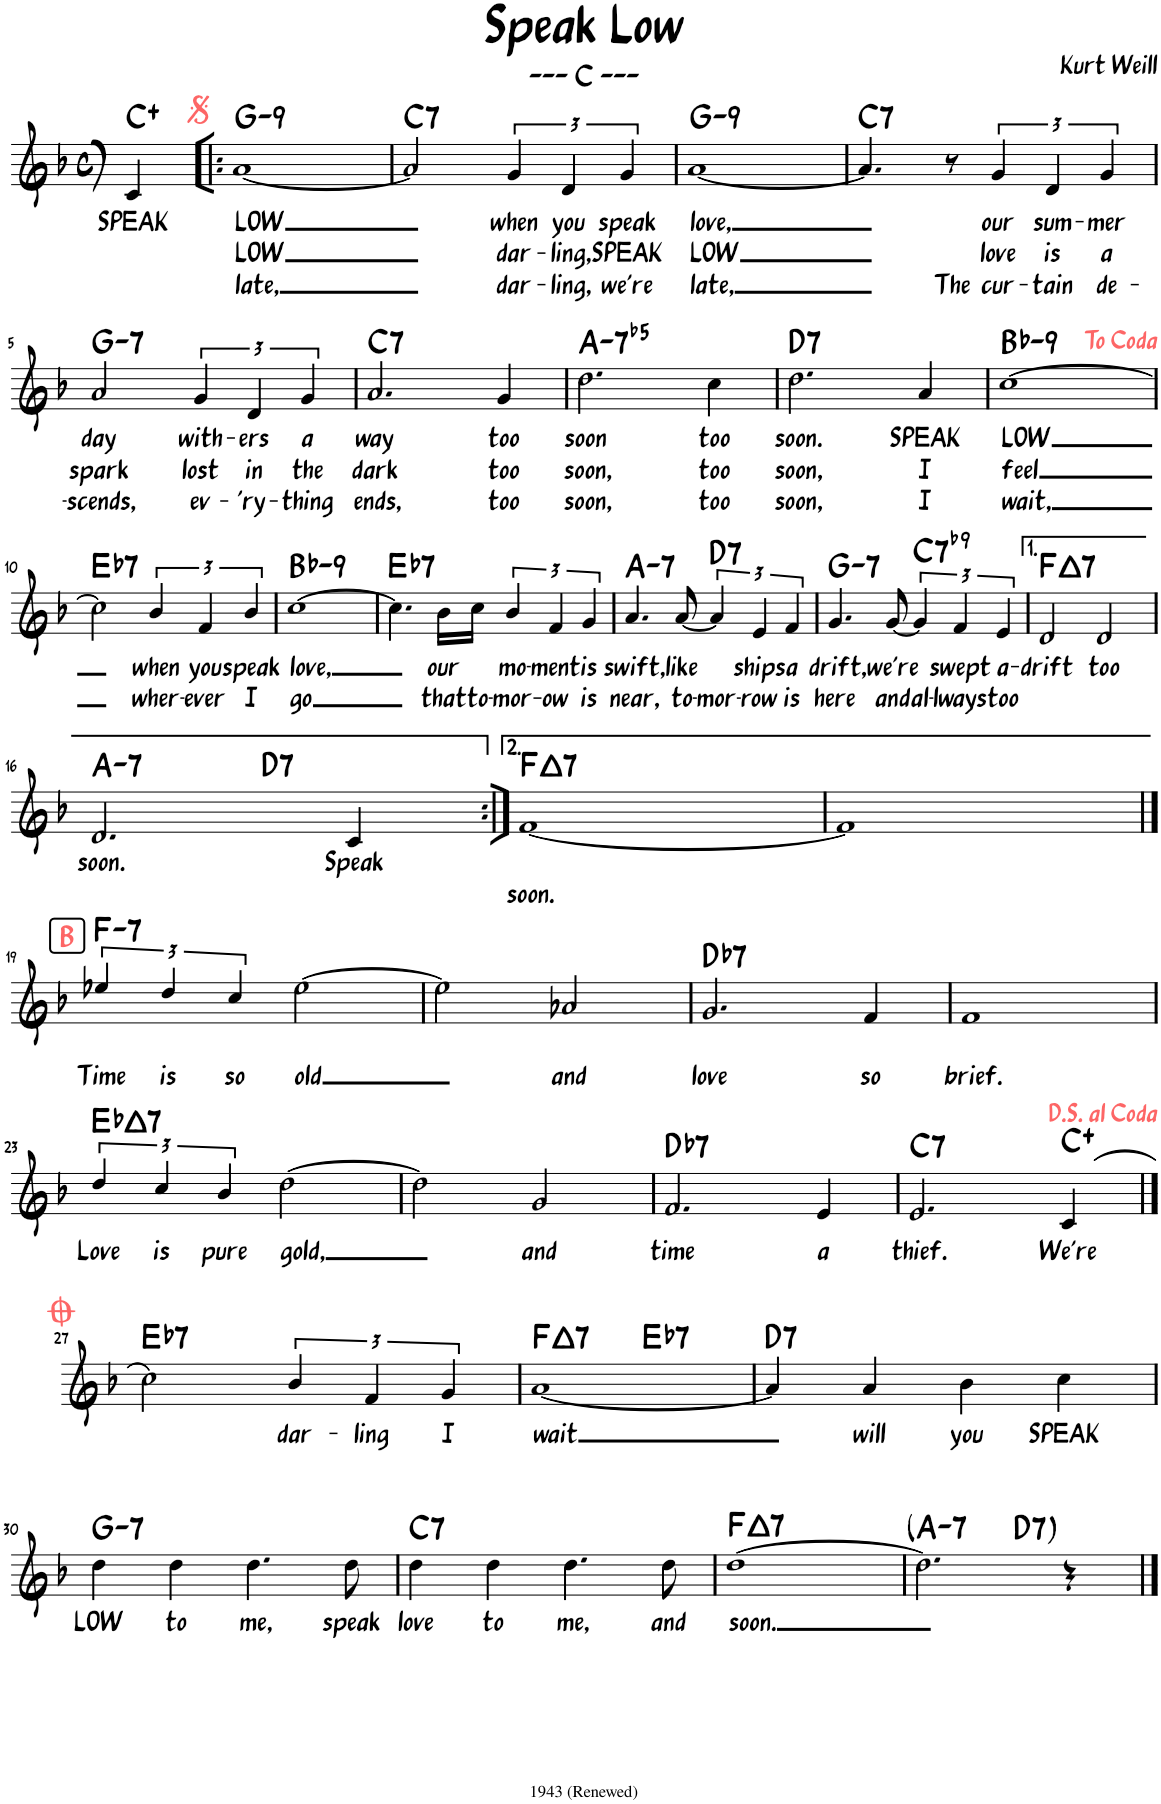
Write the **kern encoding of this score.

**kern	**text	**text	**text	**harte
*part1	*part1	*part1	*part1	*part1
*staff1	*staff1	*staff1	*staff1	*
*I"Piano	*	*	*	*
*I'Pno.	*	*	*	*
*clefG2	*	*	*	*
*k[b-]	*	*	*	*
*F:	*	*	*	*
*M4/4	*	*	*	*
*met(c)	*	*	*	*
=	=	=	=	=
!	!LO:LY:b	!	!	!
4c/	SPEAK	.	.	C:aug
=1!|:	=1!|:	=1!|:	=1!|:	=1!|:
!	!LO:LY:b	!LO:LY:b	!LO:LY:b	!LO:H:kt=9
[1a	LOW	LOW	late,	G:min9
=2	=2	=2	=2	=2
!	!	!	!	!LO:H:kt=7
2a/]	.	.	.	C:7
!	!LO:LY:b	!LO:LY:b	!LO:LY:b	!
6g/	when	dar-	dar-	.
!	!LO:LY:b	!LO:LY:b	!LO:LY:b	!
6d/	you	ling,	-ling,	.
!	!LO:LY:b	!LO:LY:b	!LO:LY:b	!
6g/	speak	SPEAK	we're	.
=3	=3	=3	=3	=3
!	!LO:LY:b	!LO:LY:b	!LO:LY:b	!LO:H:kt=9
[1a	love,	LOW	late,	G:min9
=4	=4	=4	=4	=4
!	!	!	!	!LO:H:kt=7
4.a/]	.	.	.	C:7
!	!	!	!LO:LY:b	!
8r	.	.	The	.
!	!LO:LY:b	!LO:LY:b	!LO:LY:b	!
6g/	our	love	cur-	.
!	!LO:LY:b	!LO:LY:b	!LO:LY:b	!
6d/	sum-	is	-tain	.
!	!LO:LY:b	!LO:LY:b	!LO:LY:b	!
6g/	-mer	a	de-	.
!!LO:LB:g=z
=5	=5	=5	=5	=5
!	!LO:LY:b	!LO:LY:b	!LO:LY:b	!LO:H:kt=7
2a/	day	spark	-scends,	G:min7
!	!LO:LY:b	!LO:LY:b	!LO:LY:b	!
6g/	with-	lost	ev-	.
!	!LO:LY:b	!LO:LY:b	!LO:LY:b	!
6d/	-ers	in	-'ry-	.
!	!LO:LY:b	!LO:LY:b	!LO:LY:b	!
6g/	a	the	-thing	.
=6	=6	=6	=6	=6
!	!LO:LY:b	!LO:LY:b	!LO:LY:b	!LO:H:kt=7
2.a/	way	dark	ends,	C:7
!	!LO:LY:b	!LO:LY:b	!LO:LY:b	!
4g/	too	too	too	.
=7	=7	=7	=7	=7
!	!LO:LY:b	!LO:LY:b	!LO:LY:b	!LO:H:kt=-7b5
2.dd\	soon	soon,	soon,	A:hdim7
!	!LO:LY:b	!LO:LY:b	!LO:LY:b	!
4cc\	too	too	too	.
=8	=8	=8	=8	=8
!	!LO:LY:b	!LO:LY:b	!LO:LY:b	!LO:H:kt=7
2.dd\	soon.	soon,	soon,	D:7
!	!LO:LY:b	!LO:LY:b	!LO:LY:b	!
4a/	SPEAK	I	I	.
=9	=9	=9	=9	=9
!	!LO:LY:b	!LO:LY:b	!LO:LY:b	!LO:H:kt=9
[1cc	LOW	feel	wait,	Bb:min9
!!LO:LB:g=z
=10	=10	=10	=10	=10
!	!	!	!	!LO:H:kt=7
2cc\]	.	.	.	Eb:7
!	!LO:LY:b	!LO:LY:b	!	!
6b-/	when	wher-	.	.
!	!LO:LY:b	!LO:LY:b	!	!
6f/	you	-ever	.	.
!	!LO:LY:b	!LO:LY:b	!	!
6b-/	speak	I	.	.
=11	=11	=11	=11	=11
!	!LO:LY:b	!LO:LY:b	!	!LO:H:kt=9
[1cc	love,	go	.	Bb:min9
=12	=12	=12	=12	=12
!	!	!	!	!LO:H:kt=7
4.cc\]	.	.	.	Eb:7
!	!LO:LY:b	!LO:LY:b	!	!
16b-\LL	our	that	.	.
!	!	!LO:LY:b	!	!
16cc\JJ	.	to-	.	.
!	!LO:LY:b	!LO:LY:b	!	!
6b-/	mo-	-mor-	.	.
!	!LO:LY:b	!LO:LY:b	!	!
6f/	-ment	-ow	.	.
!	!LO:LY:b	!LO:LY:b	!	!
6g/	is	is	.	.
=13	=13	=13	=13	=13
!	!LO:LY:b	!LO:LY:b	!	!LO:H:kt=7
4.a/	swift,	near,	.	A:min7
!	!LO:LY:b	!LO:LY:b	!	!
[8a/	like	-to-	.	.
!	!	!LO:LY:b	!	!LO:H:kt=7
6a/]	.	-mor-	.	D:7
!	!LO:LY:b	!LO:LY:b	!	!
6e/	-ships	-row	.	.
!	!LO:LY:b	!LO:LY:b	!	!
6f/	a	is	.	.
=14	=14	=14	=14	=14
!	!LO:LY:b	!LO:LY:b	!	!LO:H:kt=7
4.g/	-drift,	here	.	G:min7
!	!LO:LY:b	!LO:LY:b	!	!
[8g/	we're	and	.	.
!	!	!LO:LY:b	!	!LO:H:kt=7
6g/]	.	al-	.	C:7(b9)
!	!LO:LY:b	!LO:LY:b	!	!
6f/	swept	lways	.	.
!	!LO:LY:b	!LO:LY:b	!	!
6e/	a-	too	.	.
=15	=15	=15	=15	=15
!	!LO:LY:b	!	!	!LO:H:kt=7
2d/	-drift	.	.	F:maj7
!	!LO:LY:b	!	!	!
2d/	too	.	.	.
!!LO:LB:g=z
=16	=16	=16	=16	=16
!	!LO:LY:b	!	!	!LO:H:kt=7
*^	*	*	*	*
2.d/	2ryy	soon.	.	.	A:min7
!	!	!	!	!	!LO:H:kt=7
.	2ryy	.	.	.	D:7
!	!	!LO:LY:b	!	!	!
4c/	.	Speak	.	.	.
=17:|!	=17:|!	=17:|!	=17:|!	=17:|!	=17:|!
!	!	!	!LO:LY:b	!	!LO:H:kt=7
*v	*v	*	*	*	*
[1f	.	soon.	.	F:maj7
=18	=18	=18	=18	=18
1f]	.	.	.	.
!!LO:LB:g=z
!!LO:REH:place=s1:a:B:rj:color=#FD6666:fs=14:t=B
==19	==19	==19	==19	==19
!	!	!LO:LY:b	!	!LO:H:kt=7
6ee-X/	.	Time	.	F:min7
!	!	!LO:LY:b	!	!
6dd/	.	is	.	.
!	!	!LO:LY:b	!	!
6cc/	.	so	.	.
!	!	!LO:LY:b	!	!
[2ee-\	.	old	.	.
=20	=20	=20	=20	=20
2ee-\]	.	.	.	.
!	!	!LO:LY:b	!	!
2a-X/	.	and	.	.
=21	=21	=21	=21	=21
!	!	!LO:LY:b	!	!LO:H:kt=7
2.g/	.	love	.	Db:7
!	!	!LO:LY:b	!	!
4f/	.	so	.	.
=22	=22	=22	=22	=22
!	!	!LO:LY:b	!	!
1f	.	brief.	.	.
!!LO:LB:g=z
=23	=23	=23	=23	=23
!	!LO:LY:b	!	!	!LO:H:kt=7
6dd/	Love	.	.	Eb:maj7
!	!LO:LY:b	!	!	!
6cc/	is	.	.	.
!	!LO:LY:b	!	!	!
6b-/	pure	.	.	.
!	!LO:LY:b	!	!	!
[2dd\	gold,	.	.	.
=24	=24	=24	=24	=24
2dd\]	.	.	.	.
!	!LO:LY:b	!	!	!
2g/	and	.	.	.
=25	=25	=25	=25	=25
!	!LO:LY:b	!	!	!LO:H:kt=7
2.f/	time	.	.	Db:7
!	!LO:LY:b	!	!	!
4e/	a	.	.	.
=26	=26	=26	=26	=26
!	!LO:LY:b	!	!	!LO:H:kt=7
2.e/	thief.	.	.	C:7
!	!LO:LY:b	!	!	!
(4c/	We're	.	.	C:aug
!!LO:LB:g=z
==27	==27	==27	==27	==27
!	!	!	!	!LO:H:kt=7
2cc\)	.	.	.	Eb:7
!	!LO:LY:b	!	!	!
6b-/	dar-	.	.	.
!	!LO:LY:b	!	!	!
6f/	-ling	.	.	.
!	!LO:LY:b	!	!	!
6g/	I	.	.	.
=28	=28	=28	=28	=28
!	!LO:LY:b	!	!	!LO:H:kt=7
*^	*	*	*	*
[1a	2ryy	wait	.	.	F:maj7
!	!	!	!	!	!LO:H:kt=7
.	2ryy	.	.	.	Eb:7
=29	=29	=29	=29	=29	=29
!	!	!	!	!	!LO:H:kt=7
*v	*v	*	*	*	*
4a/]	.	.	.	D:7
!	!LO:LY:b	!	!	!
4a/	will	.	.	.
!	!LO:LY:b	!	!	!
4b-\	you	.	.	.
!	!LO:LY:b	!	!	!
4cc\	SPEAK	.	.	.
!!LO:LB:g=z
=30	=30	=30	=30	=30
!	!LO:LY:b	!	!	!LO:H:kt=7
4dd\	LOW	.	.	G:min7
!	!LO:LY:b	!	!	!
4dd\	to	.	.	.
!	!LO:LY:b	!	!	!
4.dd\	me,	.	.	.
!	!LO:LY:b	!	!	!
8dd\	speak	.	.	.
=31	=31	=31	=31	=31
!	!LO:LY:b	!	!	!LO:H:kt=7
4dd\	love	.	.	C:7
!	!LO:LY:b	!	!	!
4dd\	to	.	.	.
!	!LO:LY:b	!	!	!
4.dd\	me,	.	.	.
!	!LO:LY:b	!	!	!
8dd\	and	.	.	.
=32	=32	=32	=32	=32
!	!LO:LY:b	!	!	!LO:H:kt=7
[1dd	soon.	.	.	F:maj7
=33	=33	=33	=33	=33
!LO:TX:a:color=#FFFF00FF:t=RJS	!	!	!	!LO:H:kt=7
*^	*	*	*	*
2.dd\]	2ryy	.	.	.	A:min7
!	!	!	!	!	!LO:H:kt=7
.	2ryy	.	.	.	D:7
4r	.	.	.	.	.
*v	*v	*	*	*	*
==	==	==	==	==
*-	*-	*-	*-	*-
